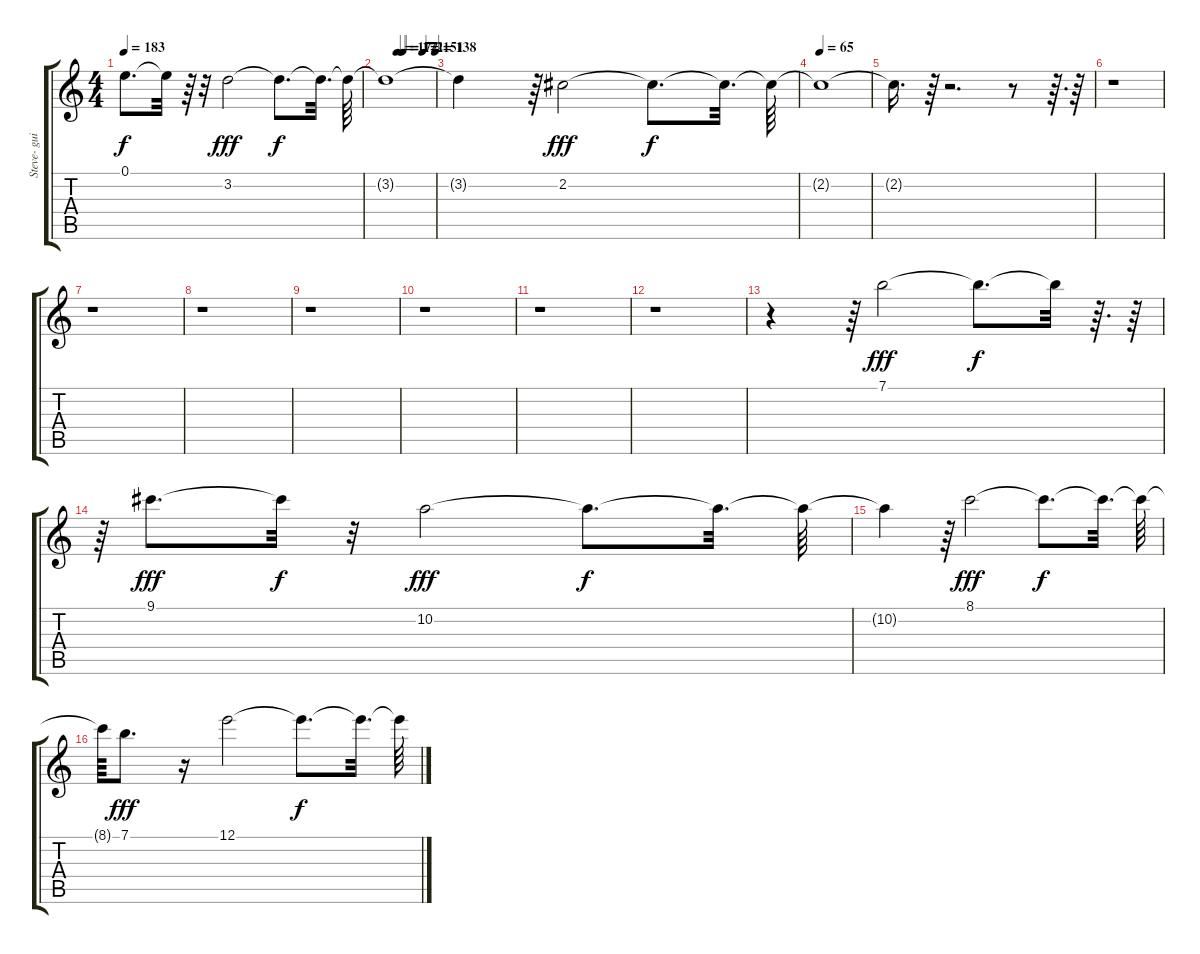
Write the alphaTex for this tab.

\track ("Steve- guitarechoes" "Steve- gui") {instrument electricbasspick}
\staff {score tabs}
\tuning (E4 B3 G3 D3 A2 E2) {hide}
\ts (4 4)
\tempo 183
\clef g2
\ks c
0.1{t}.8{d dy f} 0.1{t}.32 r.64 r.32 3.2.2{dy fff} 3.2{t}.8{d dy f} 3.2{t}.32{d} 3.2{t}.64 |
\tempo (177 0.25)
\tempo (172 0.34375)
\tempo (171 0.3671875)
\tempo (151 0.7578125)
\tempo (138 1.0078125)
3.2{t}.1 |
3.2{t}.4 r.64 2.2.2{dy fff} 2.2{t}.8{d dy f} 2.2{t}.32{d} 2.2{t}.64 |
\tempo 65
2.2{t}.1 |
2.2{t}.16{d} r.64 r.2{d} r.8 r.64{d} r.64 |
r.1 |
r.1 |
r.1 |
r.1 |
r.1 |
r.1 |
r.1 |
r.4 r.64 7.1.2{dy fff} 7.1{t}.8{d dy f} 7.1{t}.32 r.64{d} r.64 |
r.64 9.1.8{d dy fff} 9.1{t}.32{dy f} r.32 10.2.2{dy fff} 10.2{t}.8{d dy f} 10.2{t}.32{d} 10.2{t}.64 |
10.2{t}.4 r.64 8.1.2{dy fff} 8.1{t}.8{d dy f} 8.1{t}.32{d} 8.1{t}.64 |
8.1{t}.64 7.1.8{d dy fff} r.16 12.1.2 12.1{t}.8{d dy f} 12.1{t}.32{d} 12.1{t}.64
